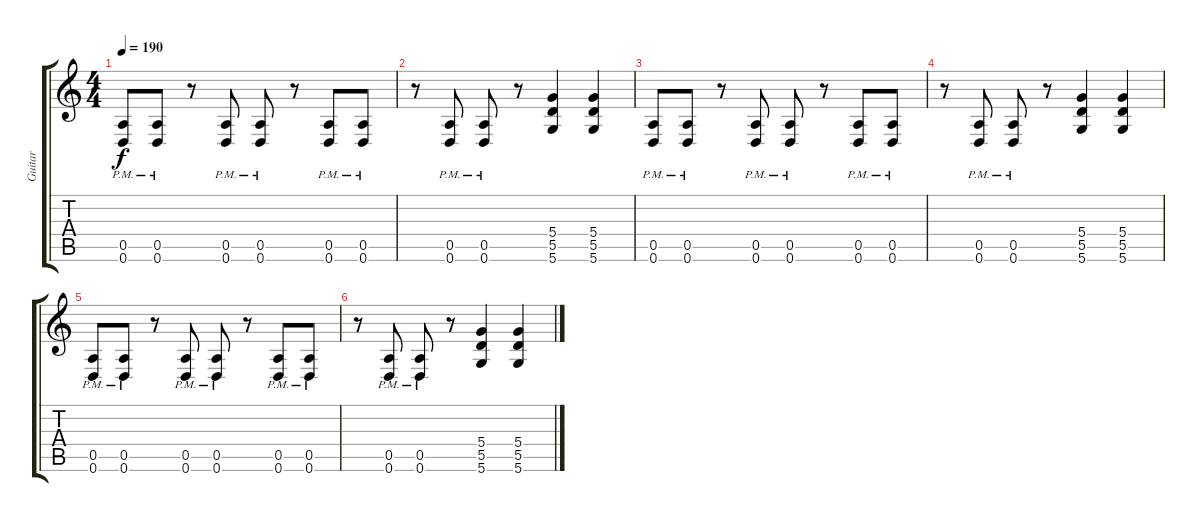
\track ("Guitar" "Guitar") {instrument distortionguitar}
\staff {score tabs}
\tuning (E4 B3 G3 D3 A2 D2) {hide}
\ts (4 4)
\tempo 190
\clef g2
\ks c
(0.5{pm} 0.6{pm}).8{dy f} (0.5{pm} 0.6{pm}).8 r.8 (0.5{pm} 0.6{pm}).8 (0.5{pm} 0.6{pm}).8 r.8 (0.5{pm} 0.6{pm}).8 (0.5{pm} 0.6{pm}).8 |
r.8 (0.5{pm} 0.6{pm}).8 (0.5{pm} 0.6{pm}).8 r.8 (5.4 5.5 5.6).4 (5.4 5.5 5.6).4 |
(0.5{pm} 0.6{pm}).8 (0.5{pm} 0.6{pm}).8 r.8 (0.5{pm} 0.6{pm}).8 (0.5{pm} 0.6{pm}).8 r.8 (0.5{pm} 0.6{pm}).8 (0.5{pm} 0.6{pm}).8 |
r.8 (0.5{pm} 0.6{pm}).8 (0.5{pm} 0.6{pm}).8 r.8 (5.4 5.5 5.6).4 (5.4 5.5 5.6).4 |
(0.5{pm} 0.6{pm}).8 (0.5{pm} 0.6{pm}).8 r.8 (0.5{pm} 0.6{pm}).8 (0.5{pm} 0.6{pm}).8 r.8 (0.5{pm} 0.6{pm}).8 (0.5{pm} 0.6{pm}).8 |
r.8 (0.5{pm} 0.6{pm}).8 (0.5{pm} 0.6{pm}).8 r.8 (5.4 5.5 5.6).4 (5.4 5.5 5.6).4
